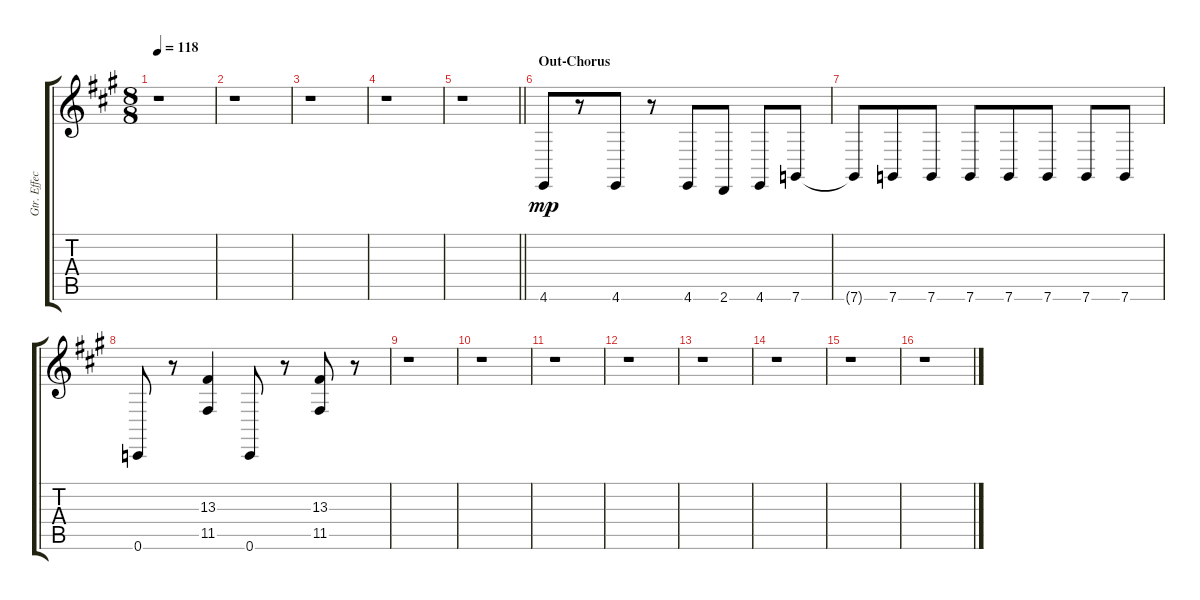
\track ("Gtr. Effect" "Gtr. Effec") {instrument lead1square}
\staff {score tabs}
\tuning (D4 A3 F3 C3 G2 C2) {hide}
\ts (8 8)
\tempo 118
\clef g2
\ks a
r.1{dy mp} |
r.1 |
r.1 |
r.1 |
\barLineRight lightlight
r.1 |
\section ("" "Out-Chorus")
4.6.8 r.8 4.6.8 r.8 4.6.8 2.6.8 4.6.8 7.6.8 |
7.6{t}.8 7.6.8 7.6.8 7.6.8 7.6.8 7.6.8 7.6.8 7.6.8 |
0.6.8 r.8 (13.3 11.5).4 0.6.8 r.8 (13.3 11.5).8 r.8 |
r.1 |
r.1 |
r.1 |
r.1 |
r.1 |
r.1 |
r.1 |
r.1
